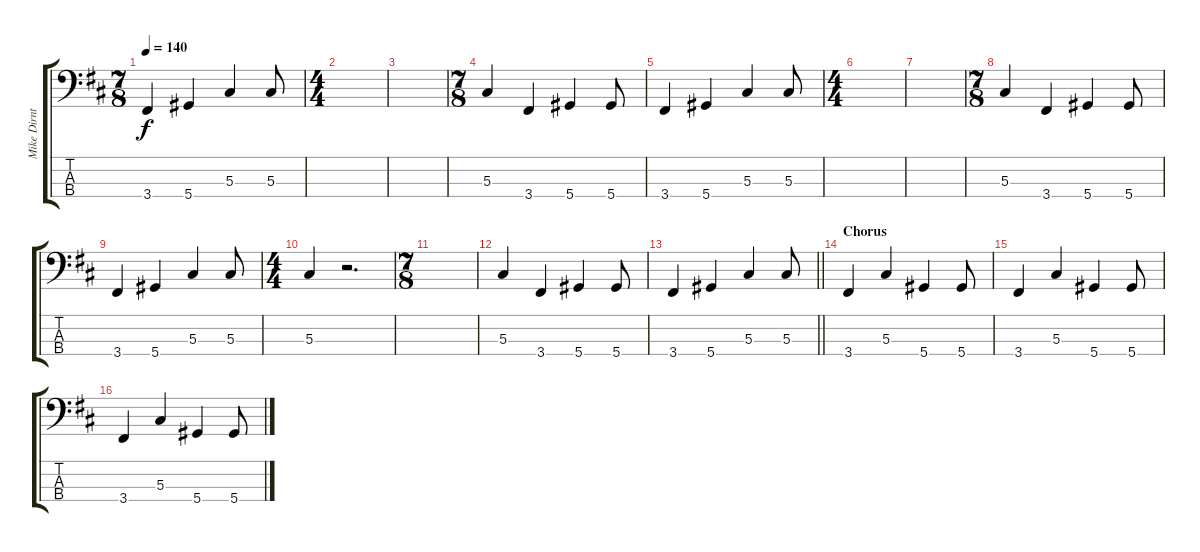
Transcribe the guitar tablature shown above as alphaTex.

\track ("Mike Dirnt (Bass)" "Mike Dirnt") {instrument electricbassfinger}
\staff {score tabs}
\tuning (Gb2 Db2 Ab1 Eb1) {hide}
\ts (7 8)
\tempo 140
\clef f4
\ks d
3.4.4{dy f} 5.4.4 5.3.4 5.3.8 |
\ts (4 4)
|
|
\ts (7 8)
5.3.4 3.4.4 5.4.4 5.4.8 |
3.4.4 5.4.4 5.3.4 5.3.8 |
\ts (4 4)
|
|
\ts (7 8)
5.3.4 3.4.4 5.4.4 5.4.8 |
3.4.4 5.4.4 5.3.4 5.3.8 |
\ts (4 4)
5.3.4 r.2{d} |
\ts (7 8)
|
5.3.4 3.4.4 5.4.4 5.4.8 |
\barLineRight lightlight
3.4.4 5.4.4 5.3.4 5.3.8 |
\section ("" "Chorus")
3.4.4 5.3.4 5.4.4 5.4.8 |
3.4.4 5.3.4 5.4.4 5.4.8 |
3.4.4 5.3.4 5.4.4 5.4.8
